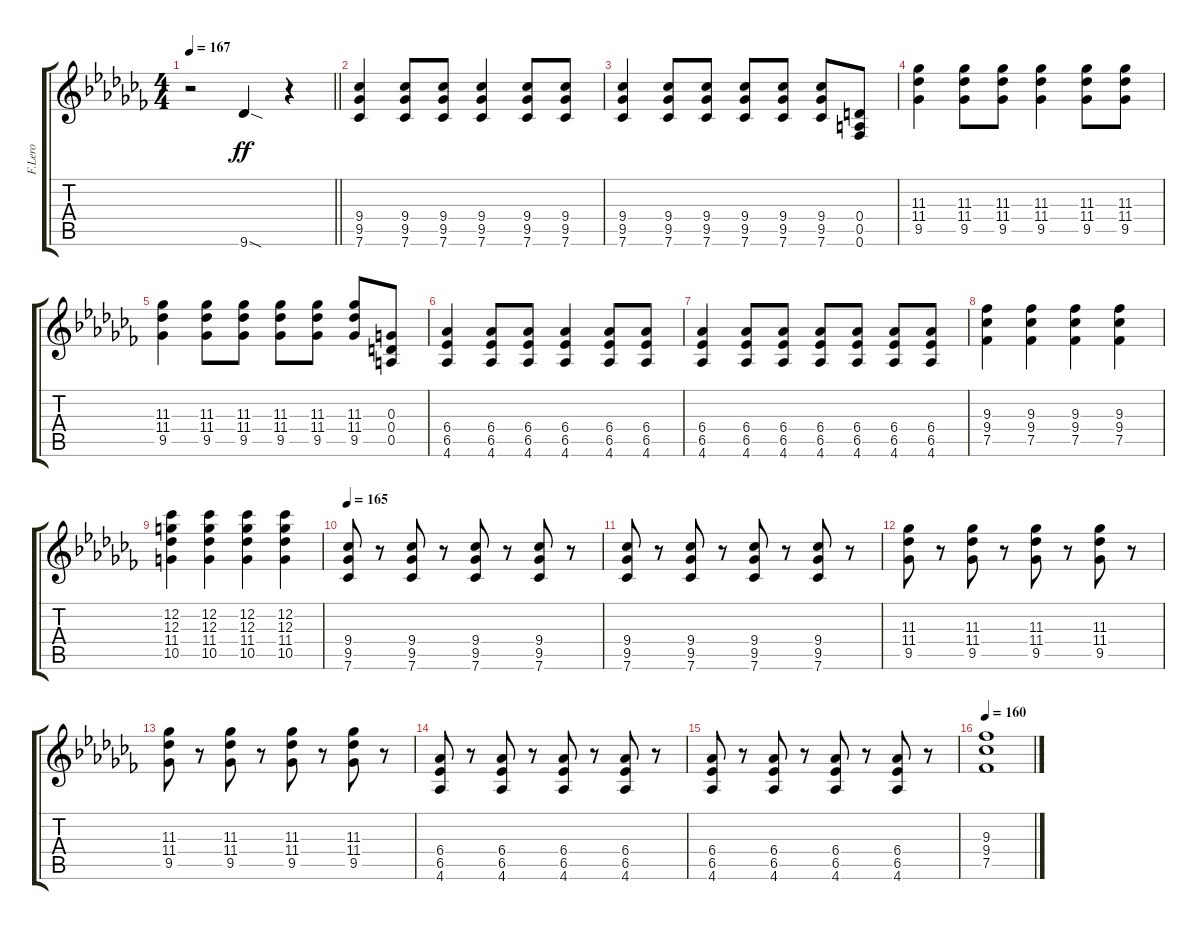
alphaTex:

\track ("F.Lero" "F.Lero") {instrument distortionguitar}
\staff {score tabs}
\tuning (E4 B3 G3 D3 A2 E2) {hide}
\ts (4 4)
\tempo 167
\clef g2
\barLineRight lightlight
\ks abminor
r.2{dy ff} 9.6{sod}.4 r.4 |
(9.4 9.5 7.6).4 (9.4 9.5 7.6).8 (9.4 9.5 7.6).8 (9.4 9.5 7.6).4 (9.4 9.5 7.6).8 (9.4 9.5 7.6).8 |
(9.4 9.5 7.6).4 (9.4 9.5 7.6).8 (9.4 9.5 7.6).8 (9.4 9.5 7.6).8 (9.4 9.5 7.6).8 (9.4 9.5 7.6).8 (0.4 0.5 0.6).8 |
(11.3 11.4 9.5).4 (11.3 11.4 9.5).8 (11.3 11.4 9.5).8 (11.3 11.4 9.5).4 (11.3 11.4 9.5).8 (11.3 11.4 9.5).8 |
(11.3 11.4 9.5).4 (11.3 11.4 9.5).8 (11.3 11.4 9.5).8 (11.3 11.4 9.5).8 (11.3 11.4 9.5).8 (11.3 11.4 9.5).8 (0.3 0.4 0.5).8 |
(6.4 6.5 4.6).4 (6.4 6.5 4.6).8 (6.4 6.5 4.6).8 (6.4 6.5 4.6).4 (6.4 6.5 4.6).8 (6.4 6.5 4.6).8 |
(6.4 6.5 4.6).4 (6.4 6.5 4.6).8 (6.4 6.5 4.6).8 (6.4 6.5 4.6).8 (6.4 6.5 4.6).8 (6.4 6.5 4.6).8 (6.4 6.5 4.6).8 |
(9.3 9.4 7.5).4 (9.3 9.4 7.5).4 (9.3 9.4 7.5).4 (9.3 9.4 7.5).4 |
(12.2 12.3 11.4 10.5).4 (12.2 12.3 11.4 10.5).4 (12.2 12.3 11.4 10.5).4 (12.2 12.3 11.4 10.5).4 |
\tempo 165
(9.4 9.5 7.6).8{instrument distortionguitar} r.8 (9.4 9.5 7.6).8 r.8 (9.4 9.5 7.6).8 r.8 (9.4 9.5 7.6).8 r.8 |
(9.4 9.5 7.6).8 r.8 (9.4 9.5 7.6).8 r.8 (9.4 9.5 7.6).8 r.8 (9.4 9.5 7.6).8 r.8 |
(11.3 11.4 9.5).8 r.8 (11.3 11.4 9.5).8 r.8 (11.3 11.4 9.5).8 r.8 (11.3 11.4 9.5).8 r.8 |
(11.3 11.4 9.5).8 r.8 (11.3 11.4 9.5).8 r.8 (11.3 11.4 9.5).8 r.8 (11.3 11.4 9.5).8 r.8 |
(6.4 6.5 4.6).8 r.8 (6.4 6.5 4.6).8 r.8 (6.4 6.5 4.6).8 r.8 (6.4 6.5 4.6).8 r.8 |
(6.4 6.5 4.6).8 r.8 (6.4 6.5 4.6).8 r.8 (6.4 6.5 4.6).8 r.8 (6.4 6.5 4.6).8 r.8 |
\tempo 160
(9.3 9.4 7.5).1
